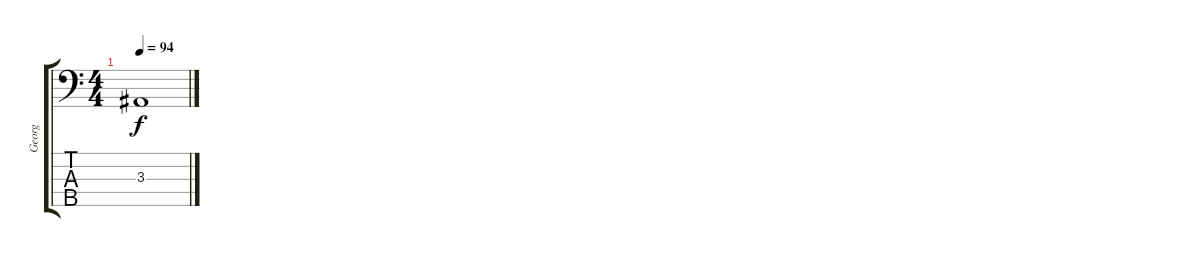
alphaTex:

\track ("Georg" "Georg") {instrument electricbasspick}
\staff {score tabs}
\tuning (F2 C2 G1 C1 B0) {hide}
\ts (4 4)
\tempo 94
\clef f4
\ks c
3.3.1{dy f}
